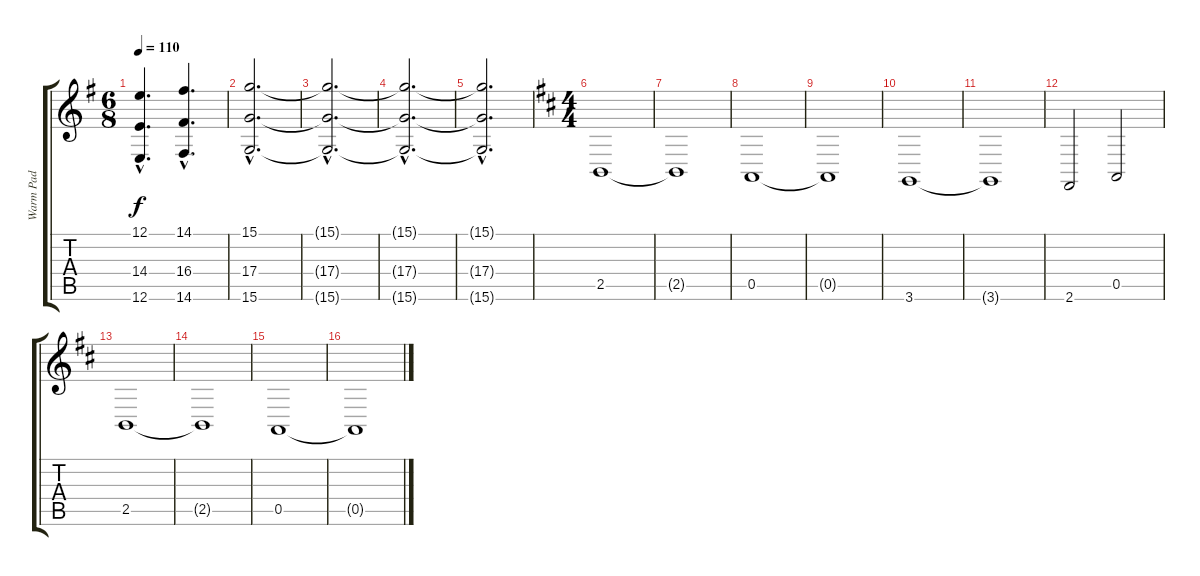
\track ("Warm Pad" "Warm Pad") {instrument pad2warm}
\staff {score tabs}
\tuning (E4 B3 G3 D3 A2 E2) {hide}
\ts (6 8)
\tempo 110
\clef g2
\ks g
(12.1{hac t} 14.4{hac t} 12.6{hac t}).4{d dy f} (14.1{hac} 16.4{hac} 14.6{hac}).4{d} |
(15.1{hac} 17.4{hac} 15.6{hac}).2{d} |
(15.1{hac t} 17.4{hac t} 15.6{hac t}).2{d} |
(15.1{hac t} 17.4{hac t} 15.6{hac t}).2{d} |
(15.1{hac t} 17.4{hac t} 15.6{hac t}).2{d} |
\ts (4 4)
\ks d
2.5.1 |
2.5{t}.1 |
0.5.1 |
0.5{t}.1 |
3.6.1 |
3.6{t}.1 |
2.6.2 0.5.2 |
2.5.1 |
2.5{t}.1 |
0.5.1 |
0.5{t}.1
